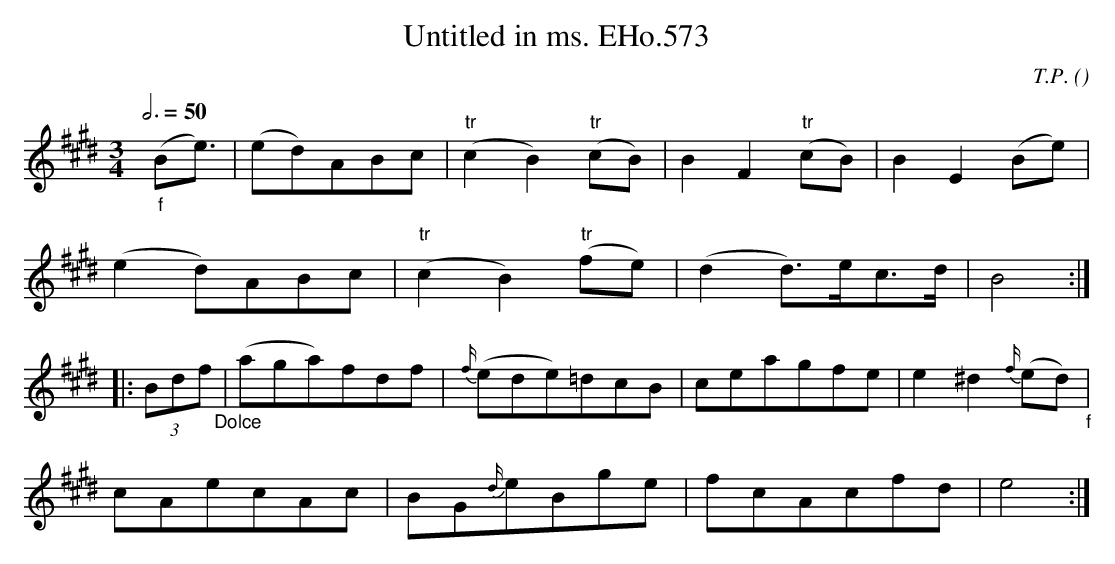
X:1
T:Untitled in ms. EHo.573
M:3/4
L:1/8
Q:3/4=50
C:T.P.
O:
K:E
y"_f"(Be) | (>e2d)ABc | "tr"(c2B2) "tr"(cB) | B2F2"tr"(cB) | B2E2(Be) |
(e2d)ABc | "tr"(c2B2) "tr"(fe) | (d2d)>ec>d | B4 :|
|:(3Bdf"_Dolce" | (aga)fdf | {f/}(ede)=dcB | ceagfe | e2^d2{f/}(ed)"_f" |
cAecAc | BG{d/}eBge | fcAcfd | e4 :|
